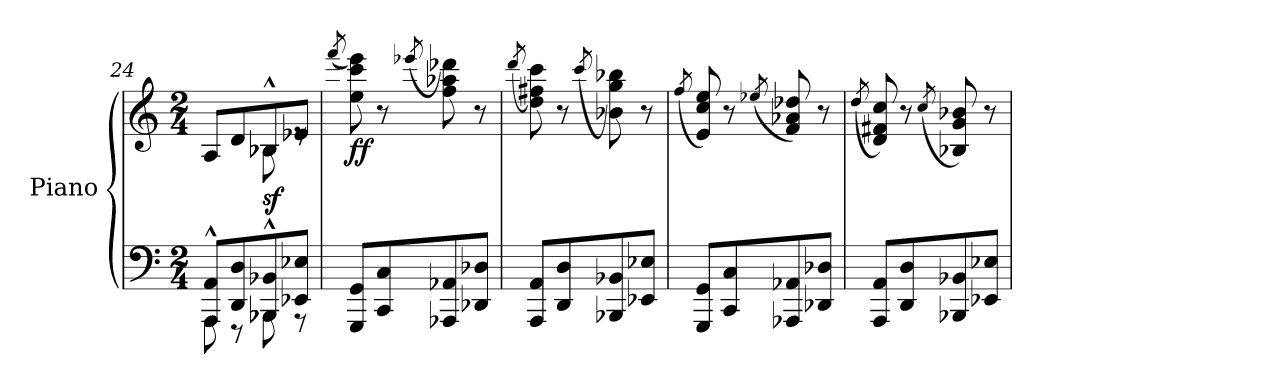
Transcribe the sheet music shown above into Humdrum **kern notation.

**kern	**kern	**dynam
*part1	*part1	*part1
*staff2	*staff1	*staff1/2
*I"Piano	*	*
*I'Pno.	*	*
*clefF4	*clefG2	*
*k[]	*k[]	*
*M2/4	*M2/4	*
=24	=24	=24
*^	*^	*
8AAA/^^ 8AA/^^L	8AAA\	8A/L	4ryy	.
8DD/ 8D/	8r	8d/	.	.
!	!	!	!	!LO:DY:b
8BBB-X/^^ 8BB-X/^^	8BBB-\	8B-X^^/	8B-\	sf
8EE-X/ 8E-X/J	8r	8e-X/J	8re	.
*v	*v	*	*	*
*	*v	*v	*
!!LO:LB:g=z
=25	=25	=25
.	(>8qfff/	.
!	!	!LO:DY:b
8GGG/ 8GG/L	8ee\ 8ccc\ 8eee\)	ff
8CC/ 8C/	8r	.
.	(>8qeee-X/	.
8AAA-X/ 8AA-X/	8ff\ 8aa-X\ 8ddd-X\)	.
8DD-X/ 8D-X/J	8r	.
=26	=26	=26
.	(>8qddd/	.
8AAA/ 8AA/L	8dd\ 8ff#X\ 8ccc\)	.
8DD/ 8D/	8r	.
.	(>8qccc/	.
8BBB-X/ 8BB-X/	8b-X\ 8gg\ 8bb-X\)	.
8EE-X/ 8E-X/J	8r	.
=27	=27	=27
.	(>8qff/	.
8GGG/ 8GG/L	8e/ 8cc/ 8ee/)	.
8CC/ 8C/	8r	.
.	(>8qee-X/	.
8AAA-X/ 8AA-X/	8f/ 8a-X/ 8dd-X/)	.
8DD-X/ 8D-X/J	8r	.
=28	=28	=28
.	(>8qdd/	.
8AAA/ 8AA/L	8d/ 8f#X/ 8cc/)	.
8DD/ 8D/	8r	.
.	(>8qcc/	.
8BBB-X/ 8BB-X/	8B-X/ 8g/ 8b-X/)	.
8EE-X/ 8E-X/J	8r	.
=	=	=
*-	*-	*-
